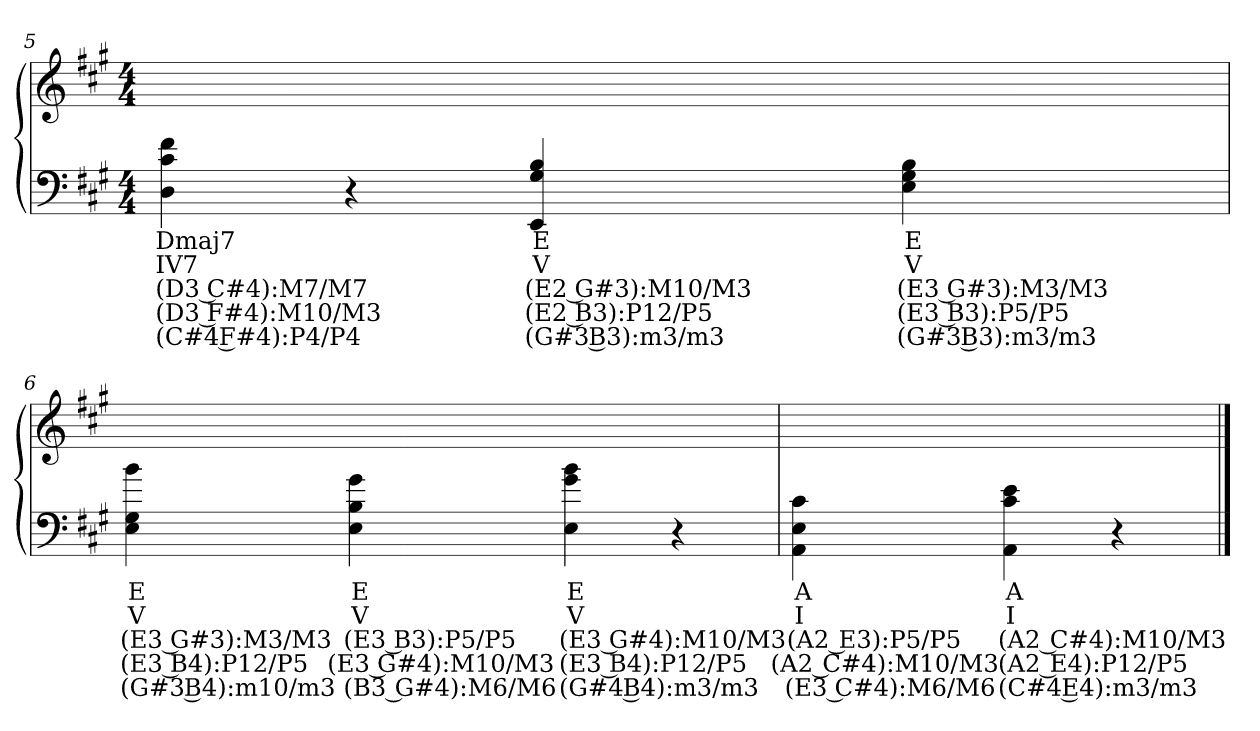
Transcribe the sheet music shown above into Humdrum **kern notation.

**kern	**text	**text	**text	**text	**text	**kern
*part2	*part2	*part2	*part2	*part2	*part2	*part1
*staff2	*staff2	*staff2	*staff2	*staff2	*staff2	*staff1
*clefF4	*	*	*	*	*	*clefG2
*k[f#c#g#]	*	*	*	*	*	*k[f#c#g#]
*A:	*	*	*	*	*	*A:
*M4/4	*	*	*	*	*	*M4/4
=5	=5	=5	=5	=5	=5	=5
4D 4c# 4f#	Dmaj7	IV7	(D3 C#4):M7/M7	(D3 F#4):M10/M3	(C#4 F#4):P4/P4	1ryy
4r	.	.	.	.	.	.
4EE 4G# 4B	E	V	(E2 G#3):M10/M3	(E2 B3):P12/P5	(G#3 B3):m3/m3	.
4E 4G# 4B	E	V	(E3 G#3):M3/M3	(E3 B3):P5/P5	(G#3 B3):m3/m3	.
=6	=6	=6	=6	=6	=6	=6
4E 4G# 4b	E	V	(E3 G#3):M3/M3	(E3 B4):P12/P5	(G#3 B4):m10/m3	1ryy
4E 4B 4g#	E	V	(E3 B3):P5/P5	(E3 G#4):M10/M3	(B3 G#4):M6/M6	.
4E 4g# 4b	E	V	(E3 G#4):M10/M3	(E3 B4):P12/P5	(G#4 B4):m3/m3	.
4r	.	.	.	.	.	.
=7	=7	=7	=7	=7	=7	=7
4AA 4E 4c#	A	I	(A2 E3):P5/P5	(A2 C#4):M10/M3	(E3 C#4):M6/M6	2.ryy
4AA 4c# 4e	A	I	(A2 C#4):M10/M3	(A2 E4):P12/P5	(C#4 E4):m3/m3	.
4r	.	.	.	.	.	.
==	==	==	==	==	==	==
*-	*-	*-	*-	*-	*-	*-
